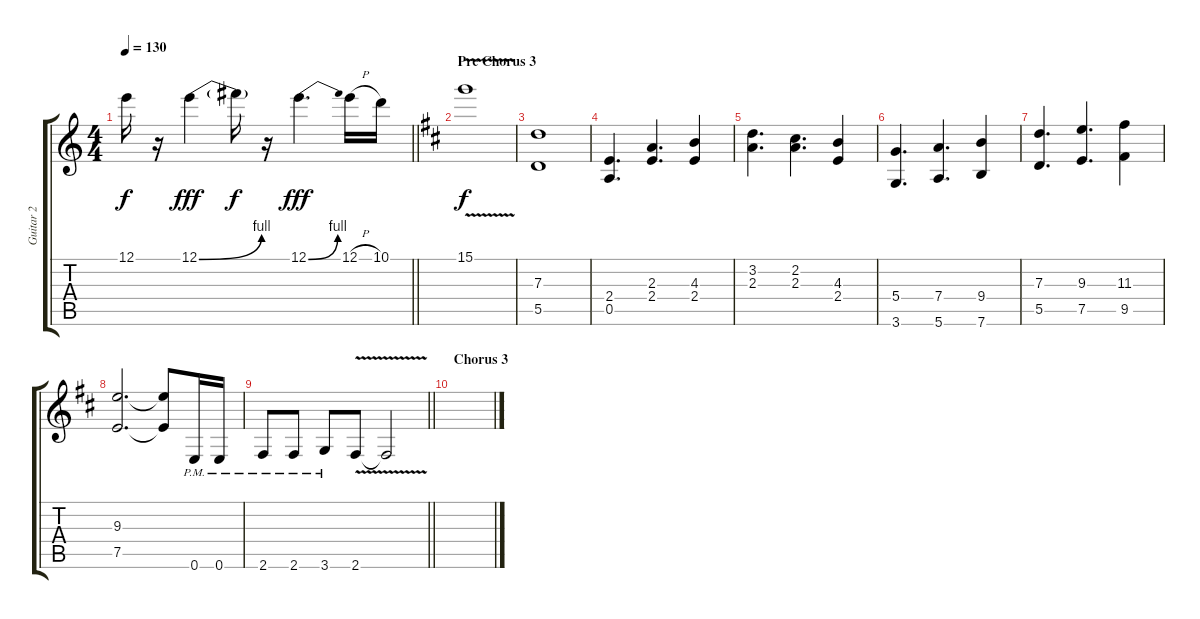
\track ("Guitar 2" "Guitar 2") {instrument distortionguitar}
\staff {score tabs}
\tuning (E4 B3 G3 D3 A2 E2) {hide}
\ts (4 4)
\tempo 130
\clef g2
\barLineRight lightlight
\ks c
12.1{t}.16{dy f} r.16 12.1{be (bend 0 0 60 4)}.4{dy fff} 12.1{t}.16{dy f} r.16 12.1{be (bend 0 0 60 4)}.4{d dy fff} 12.1{h}.16 10.1.16 |
\section ("" "Pre Chorus 3")
\ks d
15.1{v}.1{dy f} |
(7.3 5.5).1 |
(2.4 0.5).4{d} (2.3 2.4).4{d} (4.3 2.4).4 |
(3.2 2.3).4{d} (2.2 2.3).4{d} (4.3 2.4).4 |
(5.4 3.6).4{d} (7.4 5.6).4{d} (9.4 7.6).4 |
(7.3 5.5).4{d} (9.3 7.5).4{d} (11.3 9.5).4 |
(9.3 7.5).2{d} (9.3{t} 7.5{t}).8 0.6{pm}.16 0.6{pm}.16 |
\barLineRight lightlight
2.6{pm}.8 2.6{pm}.8 3.6{pm}.8 2.6{v}.8 2.6{t}.2 |
\section ("" "Chorus 3")
